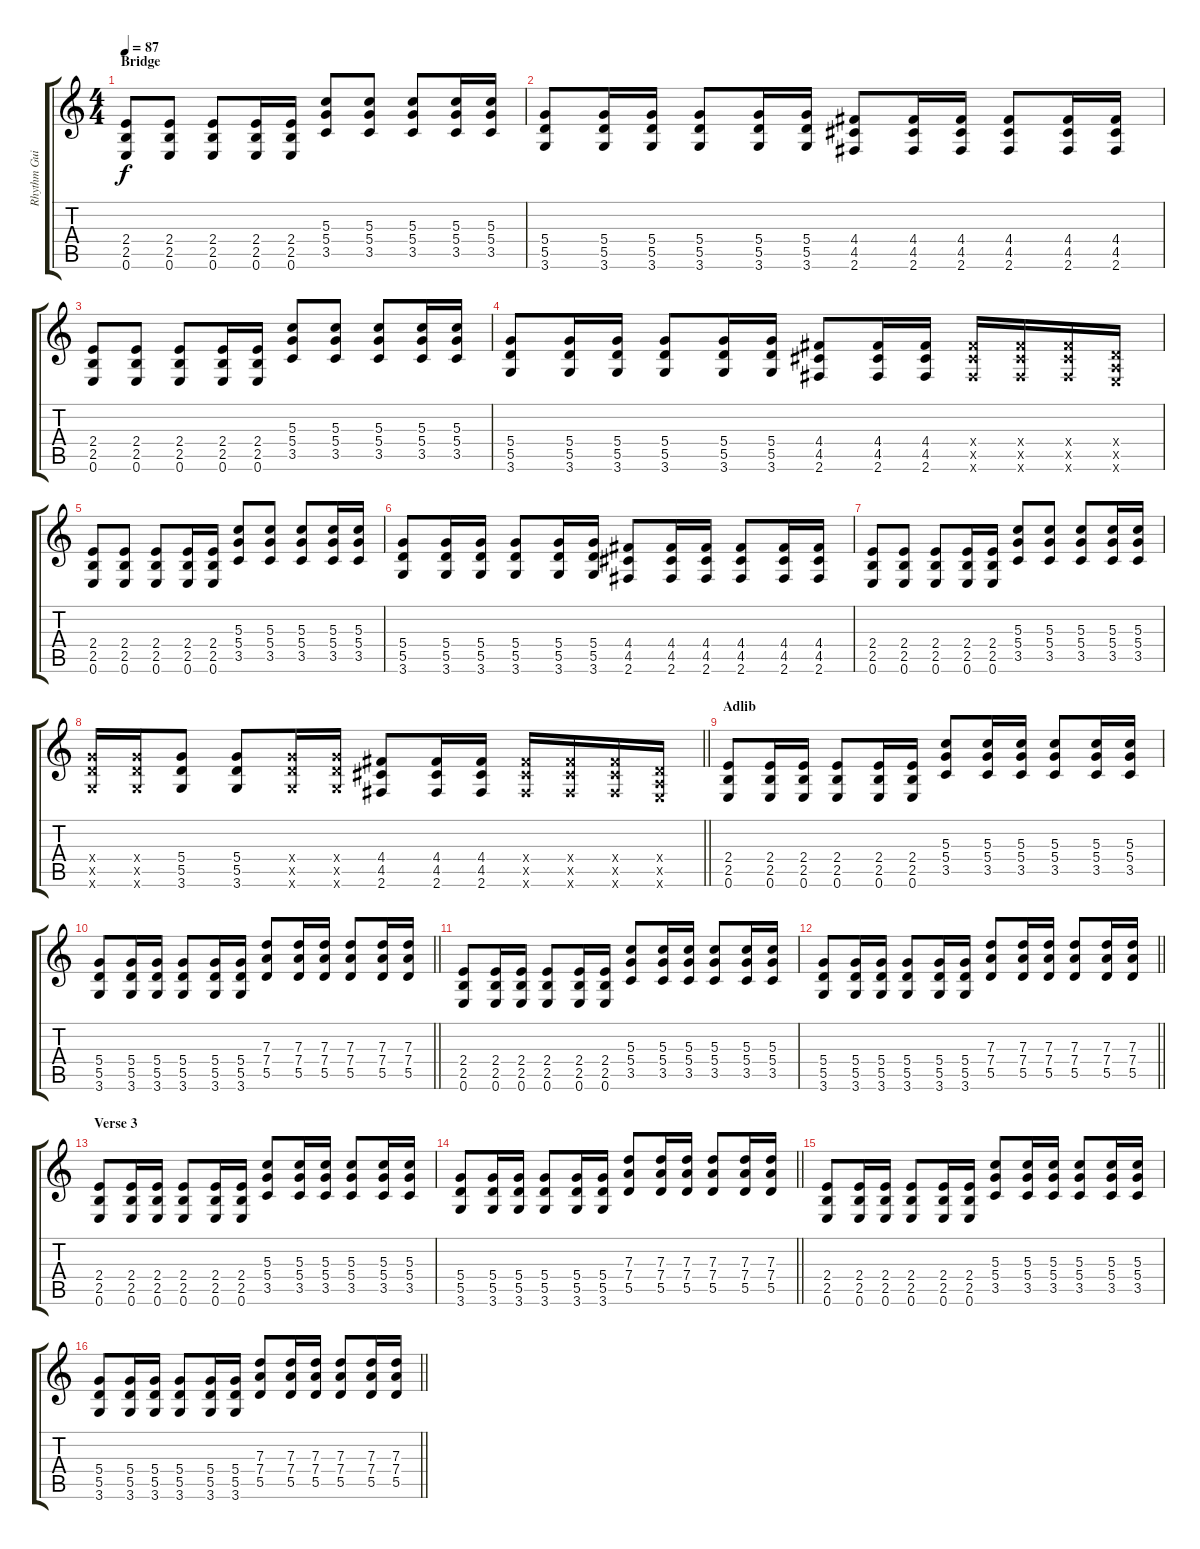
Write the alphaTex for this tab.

\track ("Rhythm Guitar" "Rhythm Gui") {instrument overdrivenguitar}
\staff {score tabs}
\tuning (E4 B3 G3 D3 A2 E2) {hide}
\ts (4 4)
\section ("" "Bridge")
\tempo 87
\clef g2
\ks c
(2.4 2.5 0.6).8{dy f} (2.4 2.5 0.6).8 (2.4 2.5 0.6).8 (2.4 2.5 0.6).16 (2.4 2.5 0.6).16 (5.3 5.4 3.5).8 (5.3 5.4 3.5).8 (5.3 5.4 3.5).8 (5.3 5.4 3.5).16 (5.3 5.4 3.5).16 |
(5.4 5.5 3.6).8 (5.4 5.5 3.6).16 (5.4 5.5 3.6).16 (5.4 5.5 3.6).8 (5.4 5.5 3.6).16 (5.4 5.5 3.6).16 (4.4 4.5 2.6).8 (4.4 4.5 2.6).16 (4.4 4.5 2.6).16 (4.4 4.5 2.6).8 (4.4 4.5 2.6).16 (4.4 4.5 2.6).16 |
(2.4 2.5 0.6).8 (2.4 2.5 0.6).8 (2.4 2.5 0.6).8 (2.4 2.5 0.6).16 (2.4 2.5 0.6).16 (5.3 5.4 3.5).8 (5.3 5.4 3.5).8 (5.3 5.4 3.5).8 (5.3 5.4 3.5).16 (5.3 5.4 3.5).16 |
(5.4 5.5 3.6).8 (5.4 5.5 3.6).16 (5.4 5.5 3.6).16 (5.4 5.5 3.6).8 (5.4 5.5 3.6).16 (5.4 5.5 3.6).16 (4.4 4.5 2.6).8 (4.4 4.5 2.6).16 (4.4 4.5 2.6).16 (4.4{x} 4.5{x} 2.6{x}).16 (4.4{x} 4.5{x} 2.6{x}).16 (4.4{x} 4.5{x} 2.6{x}).16 (0.4{x} 0.5{x} 0.6{x}).16 |
(2.4 2.5 0.6).8 (2.4 2.5 0.6).8 (2.4 2.5 0.6).8 (2.4 2.5 0.6).16 (2.4 2.5 0.6).16 (5.3 5.4 3.5).8 (5.3 5.4 3.5).8 (5.3 5.4 3.5).8 (5.3 5.4 3.5).16 (5.3 5.4 3.5).16 |
(5.4 5.5 3.6).8 (5.4 5.5 3.6).16 (5.4 5.5 3.6).16 (5.4 5.5 3.6).8 (5.4 5.5 3.6).16 (5.4 5.5 3.6).16 (4.4 4.5 2.6).8 (4.4 4.5 2.6).16 (4.4 4.5 2.6).16 (4.4 4.5 2.6).8 (4.4 4.5 2.6).16 (4.4 4.5 2.6).16 |
(2.4 2.5 0.6).8 (2.4 2.5 0.6).8 (2.4 2.5 0.6).8 (2.4 2.5 0.6).16 (2.4 2.5 0.6).16 (5.3 5.4 3.5).8 (5.3 5.4 3.5).8 (5.3 5.4 3.5).8 (5.3 5.4 3.5).16 (5.3 5.4 3.5).16 |
\barLineRight lightlight
(5.4{x} 5.5{x} 3.6{x}).16 (5.4{x} 5.5{x} 3.6{x}).16 (5.4 5.5 3.6).8 (5.4 5.5 3.6).8 (5.4{x} 5.5{x} 3.6{x}).16 (5.4{x} 5.5{x} 3.6{x}).16 (4.4 4.5 2.6).8 (4.4 4.5 2.6).16 (4.4 4.5 2.6).16 (4.4{x} 4.5{x} 2.6{x}).16 (4.4{x} 4.5{x} 2.6{x}).16 (4.4{x} 4.5{x} 2.6{x}).16 (0.4{x} 0.5{x} 0.6{x}).16 |
\section ("" "Adlib")
(2.4 2.5 0.6).8 (2.4 2.5 0.6).16 (2.4 2.5 0.6).16 (2.4 2.5 0.6).8 (2.4 2.5 0.6).16 (2.4 2.5 0.6).16 (5.3 5.4 3.5).8 (5.3 5.4 3.5).16 (5.3 5.4 3.5).16 (5.3 5.4 3.5).8 (5.3 5.4 3.5).16 (5.3 5.4 3.5).16 |
\barLineRight lightlight
(5.4 5.5 3.6).8 (5.4 5.5 3.6).16 (5.4 5.5 3.6).16 (5.4 5.5 3.6).8 (5.4 5.5 3.6).16 (5.4 5.5 3.6).16 (7.3 7.4 5.5).8 (7.3 7.4 5.5).16 (7.3 7.4 5.5).16 (7.3 7.4 5.5).8 (7.3 7.4 5.5).16 (7.3 7.4 5.5).16 |
(2.4 2.5 0.6).8 (2.4 2.5 0.6).16 (2.4 2.5 0.6).16 (2.4 2.5 0.6).8 (2.4 2.5 0.6).16 (2.4 2.5 0.6).16 (5.3 5.4 3.5).8 (5.3 5.4 3.5).16 (5.3 5.4 3.5).16 (5.3 5.4 3.5).8 (5.3 5.4 3.5).16 (5.3 5.4 3.5).16 |
\barLineRight lightlight
(5.4 5.5 3.6).8 (5.4 5.5 3.6).16 (5.4 5.5 3.6).16 (5.4 5.5 3.6).8 (5.4 5.5 3.6).16 (5.4 5.5 3.6).16 (7.3 7.4 5.5).8 (7.3 7.4 5.5).16 (7.3 7.4 5.5).16 (7.3 7.4 5.5).8 (7.3 7.4 5.5).16 (7.3 7.4 5.5).16 |
\section ("" "Verse 3")
(2.4 2.5 0.6).8 (2.4 2.5 0.6).16 (2.4 2.5 0.6).16 (2.4 2.5 0.6).8 (2.4 2.5 0.6).16 (2.4 2.5 0.6).16 (5.3 5.4 3.5).8 (5.3 5.4 3.5).16 (5.3 5.4 3.5).16 (5.3 5.4 3.5).8 (5.3 5.4 3.5).16 (5.3 5.4 3.5).16 |
\barLineRight lightlight
(5.4 5.5 3.6).8 (5.4 5.5 3.6).16 (5.4 5.5 3.6).16 (5.4 5.5 3.6).8 (5.4 5.5 3.6).16 (5.4 5.5 3.6).16 (7.3 7.4 5.5).8 (7.3 7.4 5.5).16 (7.3 7.4 5.5).16 (7.3 7.4 5.5).8 (7.3 7.4 5.5).16 (7.3 7.4 5.5).16 |
(2.4 2.5 0.6).8 (2.4 2.5 0.6).16 (2.4 2.5 0.6).16 (2.4 2.5 0.6).8 (2.4 2.5 0.6).16 (2.4 2.5 0.6).16 (5.3 5.4 3.5).8 (5.3 5.4 3.5).16 (5.3 5.4 3.5).16 (5.3 5.4 3.5).8 (5.3 5.4 3.5).16 (5.3 5.4 3.5).16 |
\barLineRight lightlight
(5.4 5.5 3.6).8 (5.4 5.5 3.6).16 (5.4 5.5 3.6).16 (5.4 5.5 3.6).8 (5.4 5.5 3.6).16 (5.4 5.5 3.6).16 (7.3 7.4 5.5).8 (7.3 7.4 5.5).16 (7.3 7.4 5.5).16 (7.3 7.4 5.5).8 (7.3 7.4 5.5).16 (7.3 7.4 5.5).16
